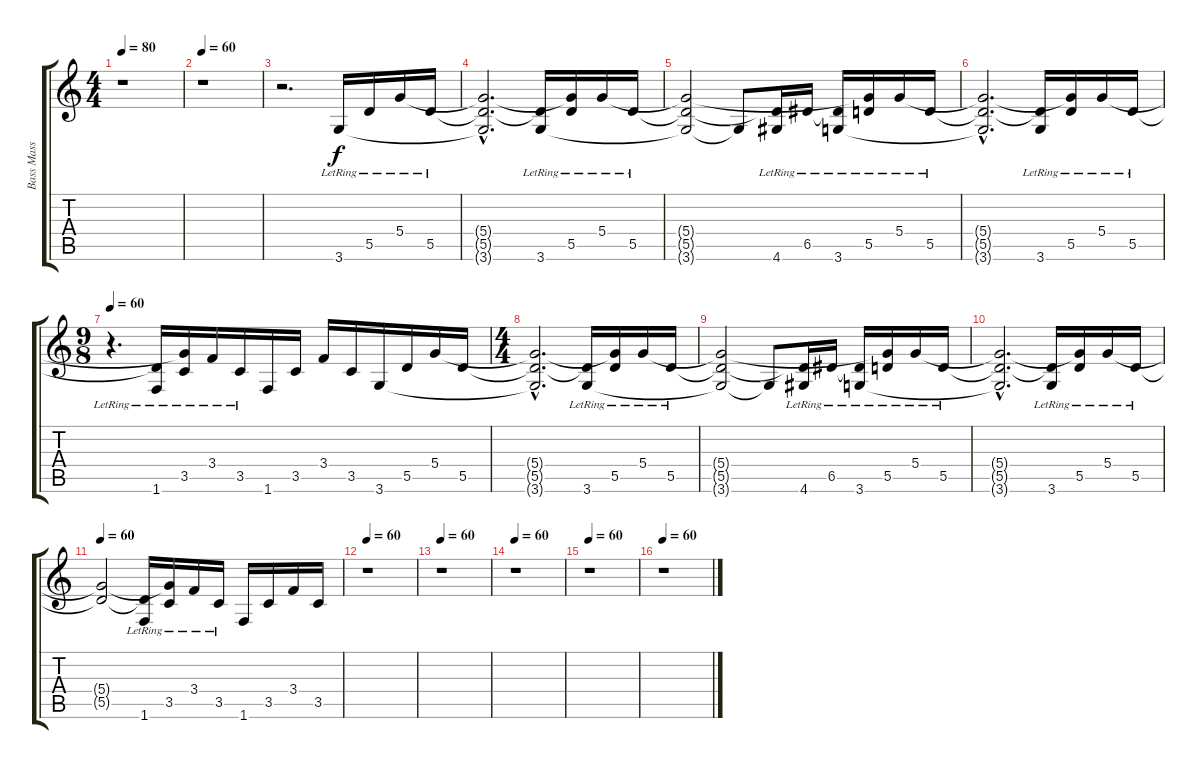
\track ("Bass Mass" "Bass Mass") {instrument acousticguitarsteel}
\staff {score tabs}
\tuning (E4 B3 G3 D3 A2 E2) {hide}
\ts (4 4)
\tempo 80
\clef g2
\ks c
r.1{dy f} |
\tempo 60
r.1 |
r.2{d} 3.6{lr}.16 5.5{lr}.16 5.4{lr}.16 5.5{lr}.16 |
(5.4{hac t} 5.5{hac t} 3.6{hac t}).2{d} (5.5{t} 3.6{lr}).16 (5.4{t} 5.5{lr}).16 5.4{lr}.16 5.5{lr}.16 |
(5.4{t} 5.5{t} 3.6{t}).2 3.6{t}.8 (5.5{t} 4.6{lr}).16 6.5{lr}.16 (6.5{t} 3.6{lr}).16 (5.4{t} 5.5{lr}).16 5.4{lr}.16 5.5{lr}.16 |
(5.4{hac t} 5.5{hac t} 3.6{hac t}).2{d} (5.5{t} 3.6{lr}).16 (5.4{t} 5.5{lr}).16 5.4{lr}.16 5.5{lr}.16 |
\ts (9 8)
\tempo 60
r.4{d} (5.5{t} 1.6{lr}).16 (5.4{t} 3.5{lr}).16 3.4{lr}.16 3.5{lr}.16 1.6.16 3.5.16 3.4.16 3.5.16 3.6.16 5.5.16 5.4.16 5.5.16 |
\ts (4 4)
(5.4{hac t} 5.5{hac t} 3.6{hac t}).2{d} (5.5{t} 3.6{lr}).16 (5.4{t} 5.5{lr}).16 5.4{lr}.16 5.5{lr}.16 |
(5.4{t} 5.5{t} 3.6{t}).2 3.6{t}.8 (5.5{t} 4.6{lr}).16 6.5{lr}.16 (6.5{t} 3.6{lr}).16 (5.4{t} 5.5{lr}).16 5.4{lr}.16 5.5{lr}.16 |
(5.4{hac t} 5.5{hac t} 3.6{hac t}).2{d} (5.5{t} 3.6{lr}).16 (5.4{t} 5.5{lr}).16 5.4{lr}.16 5.5{lr}.16 |
\tempo 60
(5.4{t} 5.5{t}).2 (5.5{t} 1.6{lr}).16 (5.4{t} 3.5{lr}).16 3.4{lr}.16 3.5{lr}.16 1.6.16 3.5.16 3.4.16 3.5.16 |
\tempo 60
r.1 |
\tempo 60
r.1 |
\tempo 60
r.1 |
\tempo 60
r.1 |
\tempo 60
r.1
